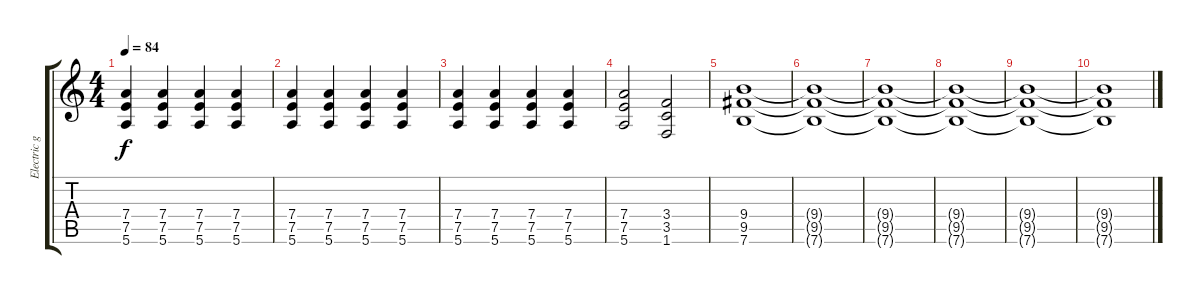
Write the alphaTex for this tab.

\track ("Electric guitar" "Electric g") {instrument overdrivenguitar}
\staff {score tabs}
\tuning (E4 B3 G3 D3 A2 E2) {hide}
\ts (4 4)
\tempo 84
\clef g2
\ks c
(7.4 7.5 5.6).4{dy f volume 13} (7.4 7.5 5.6).4 (7.4 7.5 5.6).4 (7.4 7.5 5.6).4 |
(7.4 7.5 5.6).4{volume 3} (7.4 7.5 5.6).4 (7.4 7.5 5.6).4 (7.4 7.5 5.6).4 |
(7.4 7.5 5.6).4 (7.4 7.5 5.6).4 (7.4 7.5 5.6).4 (7.4 7.5 5.6).4 |
(7.4 7.5 5.6).2{volume 16} (3.4 3.5 1.6).2 |
(9.4 9.5 7.6).1 |
(9.4{t} 9.5{t} 7.6{t}).1 |
(9.4{t} 9.5{t} 7.6{t}).1 |
(9.4{t} 9.5{t} 7.6{t}).1 |
(9.4{t} 9.5{t} 7.6{t}).1 |
(9.4{t} 9.5{t} 7.6{t}).1
